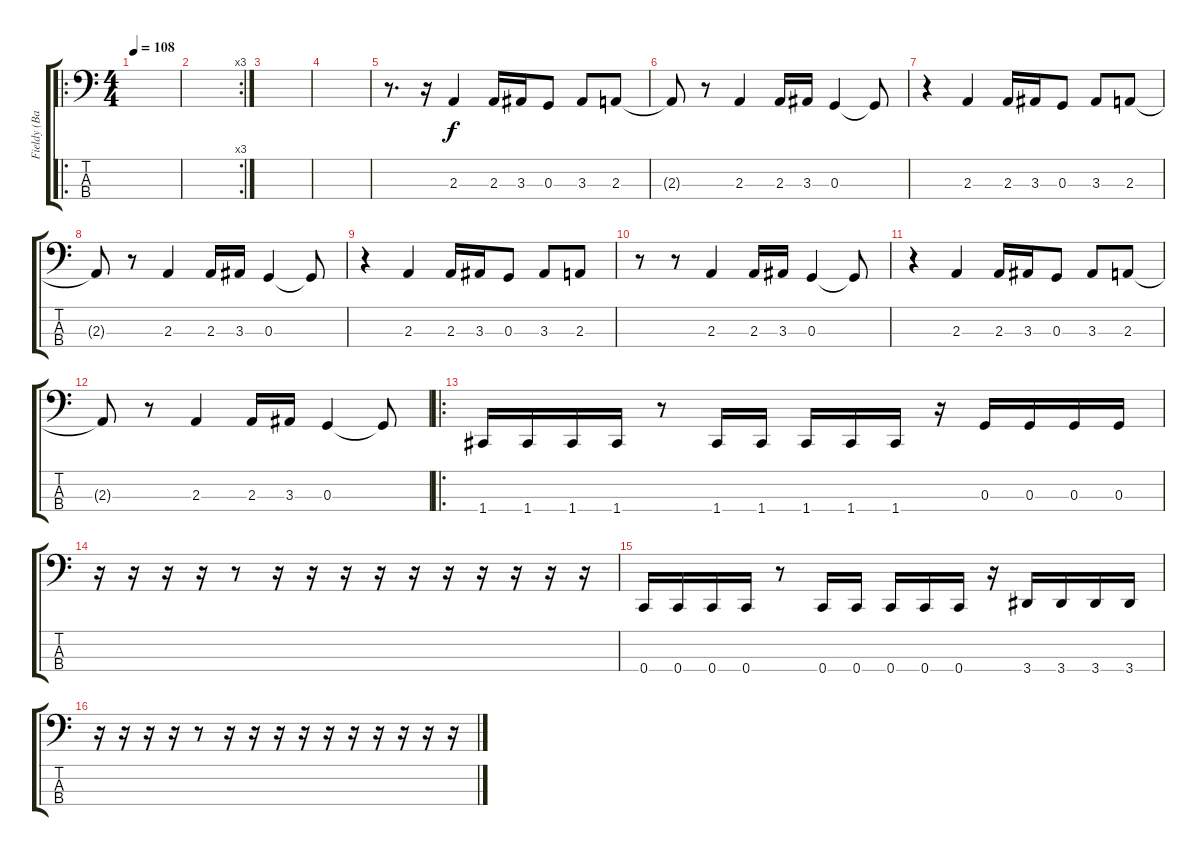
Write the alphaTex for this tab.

\track ("Fieldy (Bass)" "Fieldy (Ba") {instrument slapbass1}
\staff {score tabs}
\tuning (F2 C2 G1 C1) {hide}
\ro
\ts (4 4)
\tempo 108
\clef f4
\ks c
|
\rc 3
|
|
|
r.8{d} r.16 2.3.4 2.3.16 3.3.16 0.3.8 3.3.8 2.3.8 |
2.3{t}.8 r.8 2.3.4 2.3.16 3.3.16 0.3.4 0.3{t}.8 |
r.4 2.3.4 2.3.16 3.3.16 0.3.8 3.3.8 2.3.8 |
2.3{t}.8 r.8 2.3.4 2.3.16 3.3.16 0.3.4 0.3{t}.8 |
r.4 2.3.4 2.3.16 3.3.16 0.3.8 3.3.8 2.3.8 |
r.8 r.8 2.3.4 2.3.16 3.3.16 0.3.4 0.3{t}.8 |
r.4 2.3.4 2.3.16 3.3.16 0.3.8 3.3.8 2.3.8 |
2.3{t}.8 r.8 2.3.4 2.3.16 3.3.16 0.3.4 0.3{t}.8 |
\ro
1.4.16{volume 16 instrument electricbassfinger} 1.4.16 1.4.16 1.4.16 r.8 1.4.16 1.4.16 1.4.16 1.4.16 1.4.16 r.16 0.3.16 0.3.16 0.3.16 0.3.16 |
r.16{volume 16 instrument electricbassfinger} r.16 r.16 r.16 r.8 r.16 r.16 r.16 r.16 r.16 r.16 r.16 r.16 r.16 r.16 |
0.4.16{volume 16 instrument electricbassfinger} 0.4.16 0.4.16 0.4.16 r.8 0.4.16 0.4.16 0.4.16 0.4.16 0.4.16 r.16 3.4.16 3.4.16 3.4.16 3.4.16 |
r.16{volume 16 instrument electricbassfinger} r.16 r.16 r.16 r.8 r.16 r.16 r.16 r.16 r.16 r.16 r.16 r.16 r.16 r.16
